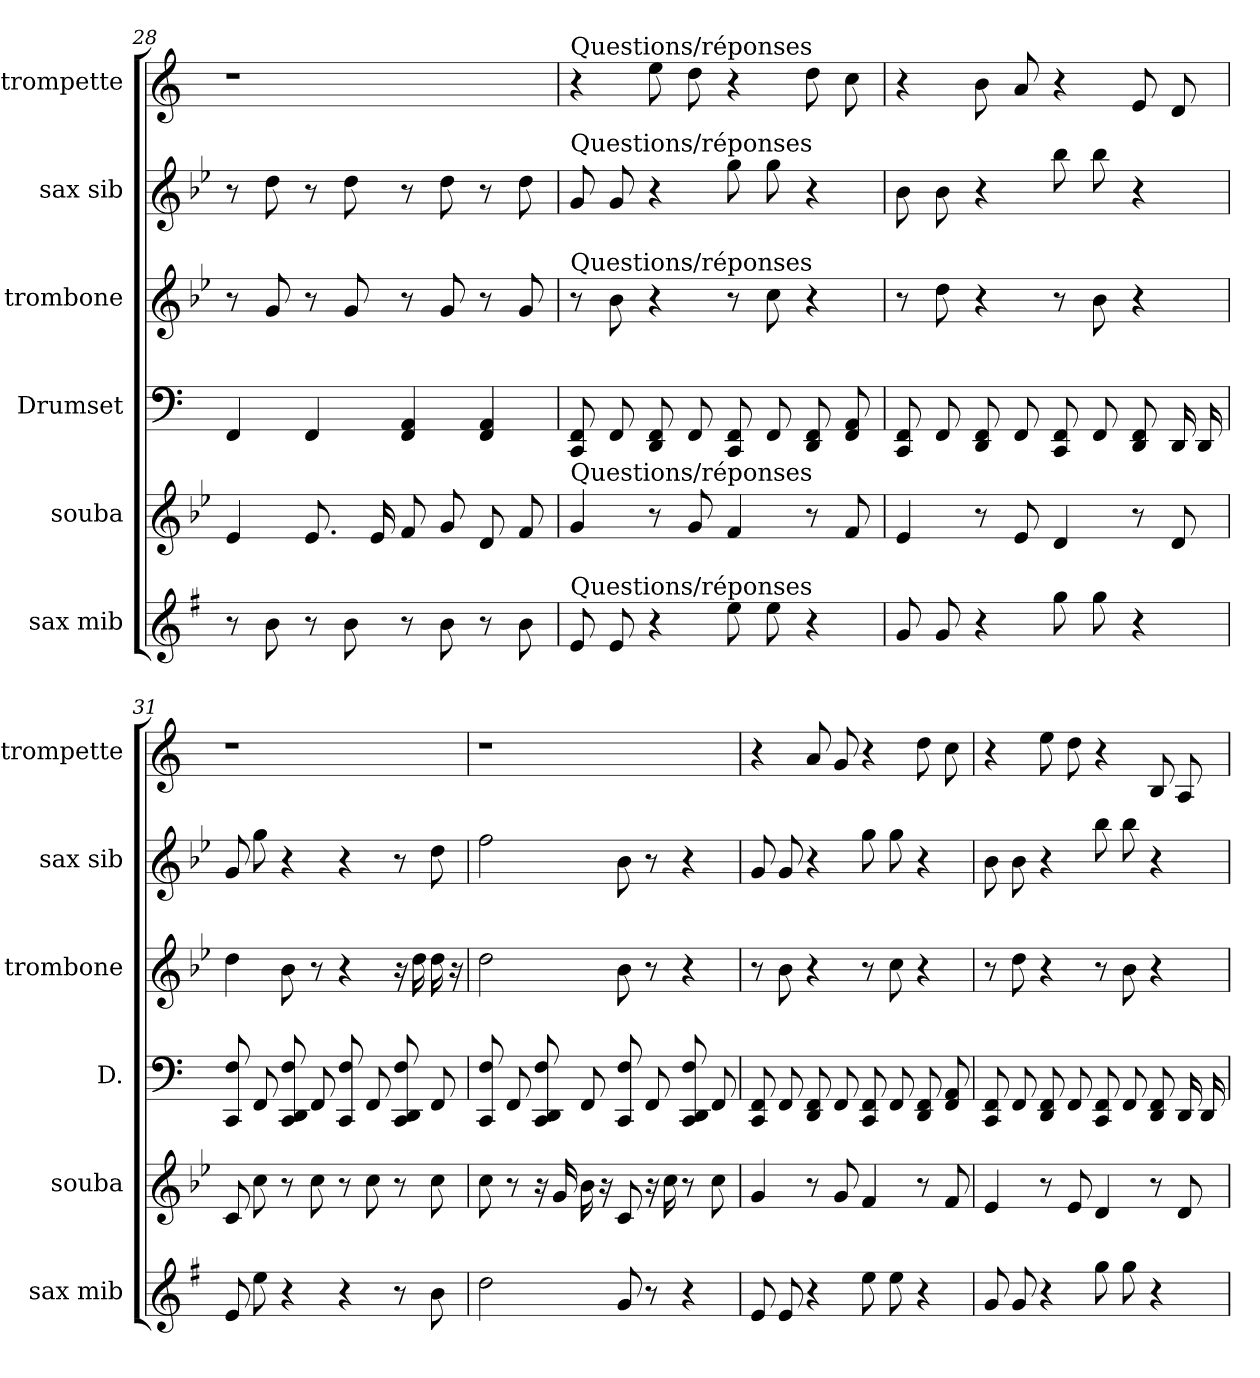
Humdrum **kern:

**kern	**kern	**kern	**kern	**kern	**kern
*part6	*part5	*part4	*part3	*part2	*part1
*staff6	*staff5	*staff4	*staff3	*staff2	*staff1
*I"sax mib	*I"souba	*I"Drumset	*I"trombone	*I"sax sib	*I"trompette
*I'sax mib	*I'souba	*I'D.	*I'trombone	*I'sax sib	*I'trompette
*clefG2	*clefG2	*clefF4	*clefG2	*clefG2	*clefG2
*ITrd-2c-3	*ITrd15c26	*	*ITrd8c14	*ITrd8c14	*ITrd1c2
*k[b-e-]	*k[b-e-]	*k[]	*k[b-e-]	*k[b-e-]	*k[b-e-]
=28	=28	=28	=28	=28	=28
8r	4EE-	4FF	8r	8r	1r
8dd	.	.	8G	8d	.
8r	8.EE-	4FF	8r	8r	.
8dd	.	.	8G	8d	.
.	16EE-	.	.	.	.
8r	8FF	4FF 4AA	8r	8r	.
8dd	8GG	.	8G	8d	.
8r	8DD	4FF 4AA	8r	8r	.
8dd	8FF	.	8G	8d	.
=29	=29	=29	=29	=29	=29
!	!	!	!	!	!LO:TX:t=Questions/réponses
!	!	!	!	!LO:TX:t=Questions/réponses	!
!	!	!	!LO:TX:t=Questions/réponses	!	!
!	!LO:TX:t=Questions/réponses	!	!	!	!
!LO:TX:t=Questions/réponses	!	!	!	!	!
8g	4GG	8CC 8FF	8r	8G	4r
8g	.	8FF	8B-	8G	.
4r	8r	8DD 8FF	4r	4r	8dd
.	8GG	8FF	.	.	8cc
8gg	4FF	8CC 8FF	8r	8g	4r
8gg	.	8FF	8c	8g	.
4r	8r	8DD 8FF	4r	4r	8cc
.	8FF	8FF 8AA	.	.	8b-
=30	=30	=30	=30	=30	=30
8b-	4EE-	8CC 8FF	8r	8B-	4r
8b-	.	8FF	8d	8B-	.
4r	8r	8DD 8FF	4r	4r	8a
.	8EE-	8FF	.	.	8g
8bb-	4DD	8CC 8FF	8r	8b-	4r
8bb-	.	8FF	8B-	8b-	.
4r	8r	8DD 8FF	4r	4r	8d
.	8DD	16DD	.	.	8c
.	.	16DD	.	.	.
=31	=31	=31	=31	=31	=31
8g	8CC	8CC 8F	4d	8G	1r
8gg	8C	8FF	.	8g	.
4r	8r	8CC 8DD 8F	8B-	4r	.
.	8C	8FF	8r	.	.
4r	8r	8CC 8F	4r	4r	.
.	8C	8FF	.	.	.
8r	8r	8CC 8DD 8F	16r	8r	.
.	.	.	16d	.	.
8dd	8C	8FF	16d	8d	.
.	.	.	16r	.	.
=32	=32	=32	=32	=32	=32
2ff	8C	8CC 8F	2d	2f	1r
.	8r	8FF	.	.	.
.	16r	8CC 8DD 8F	.	.	.
.	16GG	.	.	.	.
.	16BB-	8FF	.	.	.
.	16r	.	.	.	.
8b-	8CC	8CC 8F	8B-	8B-	.
8r	16r	8FF	8r	8r	.
.	16C	.	.	.	.
4r	8r	8CC 8DD 8F	4r	4r	.
.	8C	8FF	.	.	.
=33	=33	=33	=33	=33	=33
8g	4GG	8CC 8FF	8r	8G	4r
8g	.	8FF	8B-	8G	.
4r	8r	8DD 8FF	4r	4r	8g
.	8GG	8FF	.	.	8f
8gg	4FF	8CC 8FF	8r	8g	4r
8gg	.	8FF	8c	8g	.
4r	8r	8DD 8FF	4r	4r	8cc
.	8FF	8FF 8AA	.	.	8b-
=34	=34	=34	=34	=34	=34
8b-	4EE-	8CC 8FF	8r	8B-	4r
8b-	.	8FF	8d	8B-	.
4r	8r	8DD 8FF	4r	4r	8dd
.	8EE-	8FF	.	.	8cc
8bb-	4DD	8CC 8FF	8r	8b-	4r
8bb-	.	8FF	8B-	8b-	.
4r	8r	8DD 8FF	4r	4r	8A
.	8DD	16DD	.	.	8G
.	.	16DD	.	.	.
=	=	=	=	=	=
*-	*-	*-	*-	*-	*-
